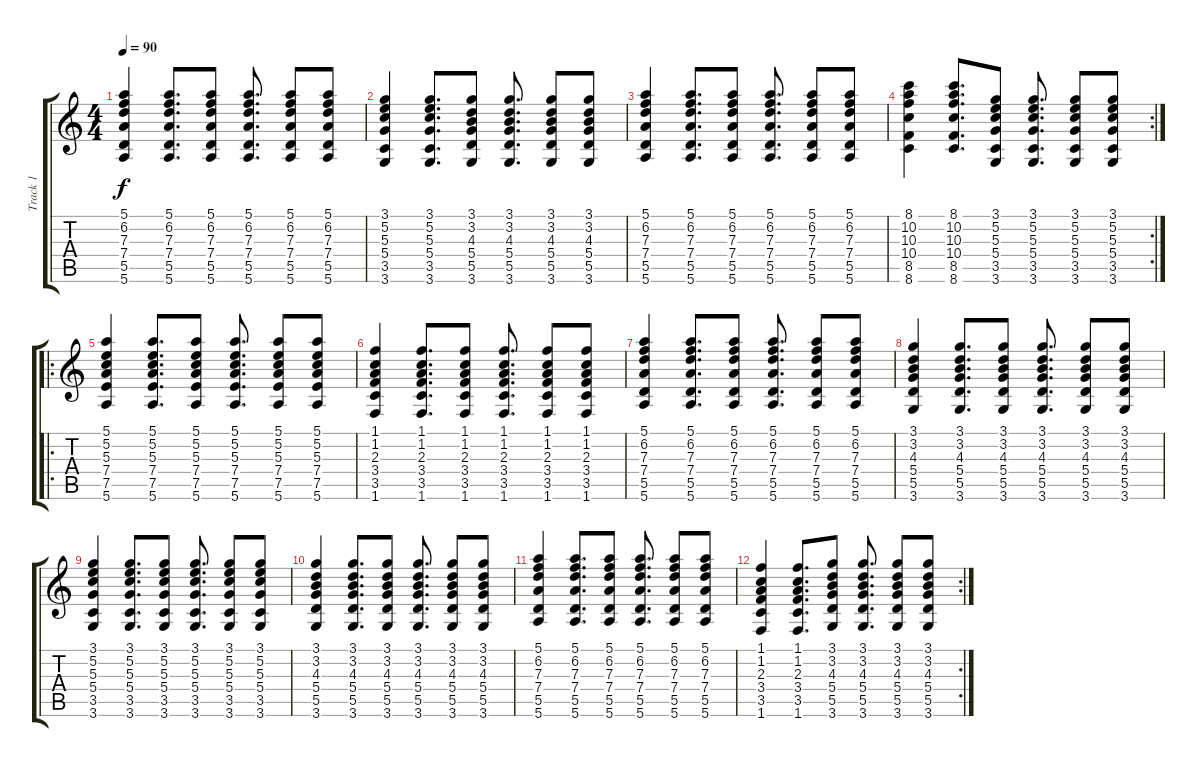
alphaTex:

\track ("Track 1" "Track 1") {instrument acousticguitarsteel}
\staff {score tabs}
\tuning (E4 B3 G3 D3 A2 E2) {hide}
\ts (4 4)
\tempo 90
\clef g2
\ks c
(5.1 6.2 7.3 7.4 5.5 5.6).4{dy f} (5.1 6.2 7.3 7.4 5.5 5.6).8{d} (5.1 6.2 7.3 7.4 5.5 5.6).8 (5.1 6.2 7.3 7.4 5.5 5.6).8{d} (5.1 6.2 7.3 7.4 5.5 5.6).8 (5.1 6.2 7.3 7.4 5.5 5.6).8 |
(3.1 5.2 5.3 5.4 3.5 3.6).4 (3.1 5.2 5.3 5.4 3.5 3.6).8{d} (3.1 3.2 4.3 5.4 5.5 3.6).8 (3.1 3.2 4.3 5.4 5.5 3.6).8{d} (3.1 3.2 4.3 5.4 5.5 3.6).8 (3.1 3.2 4.3 5.4 5.5 3.6).8 |
(5.1 6.2 7.3 7.4 5.5 5.6).4 (5.1 6.2 7.3 7.4 5.5 5.6).8{d} (5.1 6.2 7.3 7.4 5.5 5.6).8 (5.1 6.2 7.3 7.4 5.5 5.6).8{d} (5.1 6.2 7.3 7.4 5.5 5.6).8 (5.1 6.2 7.3 7.4 5.5 5.6).8 |
\rc 2
(8.1 10.2 10.3 10.4 8.5 8.6).4 (8.1 10.2 10.3 10.4 8.5 8.6).8{d} (3.1 5.2 5.3 5.4 3.5 3.6).8 (3.1 5.2 5.3 5.4 3.5 3.6).8{d} (3.1 5.2 5.3 5.4 3.5 3.6).8 (3.1 5.2 5.3 5.4 3.5 3.6).8 |
\ro
(5.1 5.2 5.3 7.4 7.5 5.6).4 (5.1 5.2 5.3 7.4 7.5 5.6).8{d} (5.1 5.2 5.3 7.4 7.5 5.6).8 (5.1 5.2 5.3 7.4 7.5 5.6).8{d} (5.1 5.2 5.3 7.4 7.5 5.6).8 (5.1 5.2 5.3 7.4 7.5 5.6).8 |
(1.1 1.2 2.3 3.4 3.5 1.6).4 (1.1 1.2 2.3 3.4 3.5 1.6).8{d} (1.1 1.2 2.3 3.4 3.5 1.6).8 (1.1 1.2 2.3 3.4 3.5 1.6).8{d} (1.1 1.2 2.3 3.4 3.5 1.6).8 (1.1 1.2 2.3 3.4 3.5 1.6).8 |
(5.1 6.2 7.3 7.4 5.5 5.6).4 (5.1 6.2 7.3 7.4 5.5 5.6).8{d} (5.1 6.2 7.3 7.4 5.5 5.6).8 (5.1 6.2 7.3 7.4 5.5 5.6).8{d} (5.1 6.2 7.3 7.4 5.5 5.6).8 (5.1 6.2 7.3 7.4 5.5 5.6).8 |
(3.1 3.2 4.3 5.4 5.5 3.6).4 (3.1 3.2 4.3 5.4 5.5 3.6).8{d} (3.1 3.2 4.3 5.4 5.5 3.6).8 (3.1 3.2 4.3 5.4 5.5 3.6).8{d} (3.1 3.2 4.3 5.4 5.5 3.6).8 (3.1 3.2 4.3 5.4 5.5 3.6).8 |
(3.1 5.2 5.3 5.4 3.5 3.6).4 (3.1 5.2 5.3 5.4 3.5 3.6).8{d} (3.1 5.2 5.3 5.4 3.5 3.6).8 (3.1 5.2 5.3 5.4 3.5 3.6).8{d} (3.1 5.2 5.3 5.4 3.5 3.6).8 (3.1 5.2 5.3 5.4 3.5 3.6).8 |
(3.1 3.2 4.3 5.4 5.5 3.6).4 (3.1 3.2 4.3 5.4 5.5 3.6).8{d} (3.1 3.2 4.3 5.4 5.5 3.6).8 (3.1 3.2 4.3 5.4 5.5 3.6).8{d} (3.1 3.2 4.3 5.4 5.5 3.6).8 (3.1 3.2 4.3 5.4 5.5 3.6).8 |
(5.1 6.2 7.3 7.4 5.5 5.6).4 (5.1 6.2 7.3 7.4 5.5 5.6).8{d} (5.1 6.2 7.3 7.4 5.5 5.6).8 (5.1 6.2 7.3 7.4 5.5 5.6).8{d} (5.1 6.2 7.3 7.4 5.5 5.6).8 (5.1 6.2 7.3 7.4 5.5 5.6).8 |
\rc 2
(1.1 1.2 2.3 3.4 3.5 1.6).4 (1.1 1.2 2.3 3.4 3.5 1.6).8{d} (3.1 3.2 4.3 5.4 5.5 3.6).8 (3.1 3.2 4.3 5.4 5.5 3.6).8{d} (3.1 3.2 4.3 5.4 5.5 3.6).8 (3.1 3.2 4.3 5.4 5.5 3.6).8
